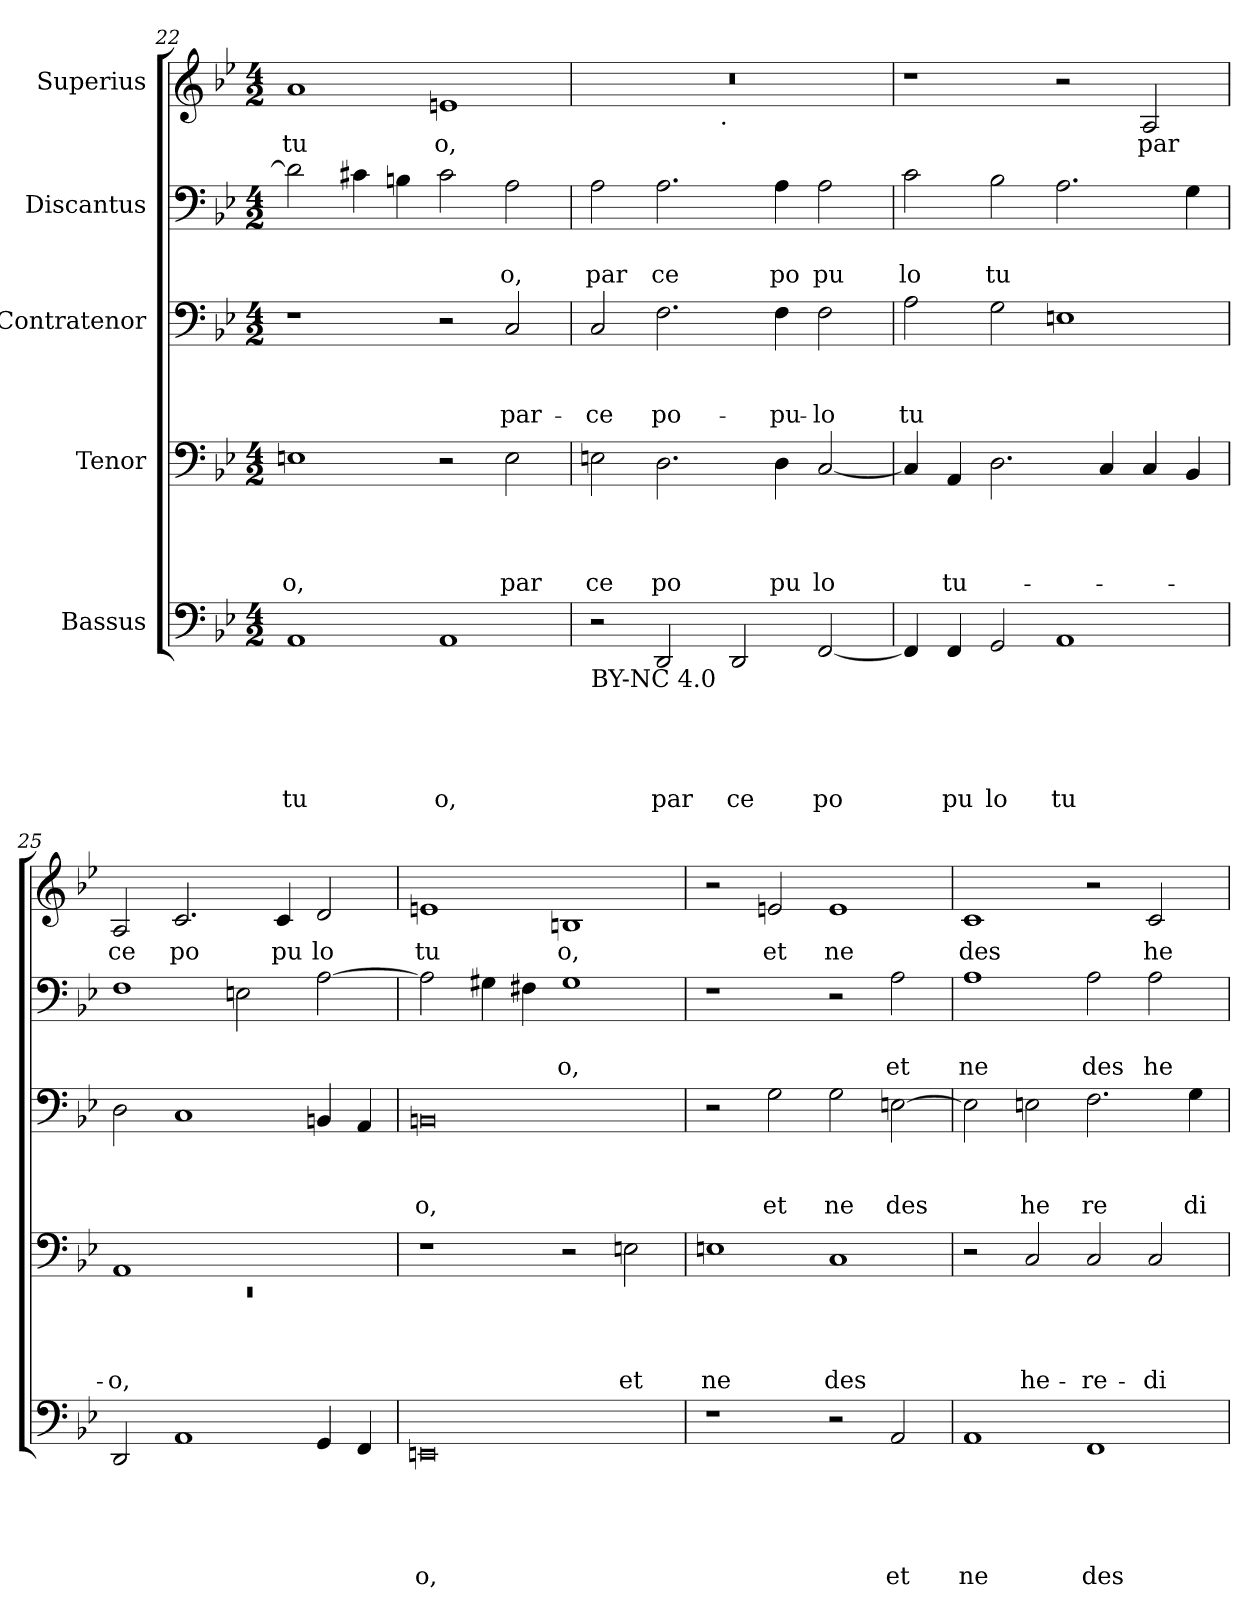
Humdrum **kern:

**kern	**text	**text	**text	**text	**text	**kern	**text	**text	**text	**text	**kern	**text	**text	**text	**kern	**text	**text	**kern	**text
*part5	*part5	*part5	*part5	*part5	*part5	*part4	*part4	*part4	*part4	*part4	*part3	*part3	*part3	*part3	*part2	*part2	*part2	*part1	*part1
*staff5	*staff5	*staff5	*staff5	*staff5	*staff5	*staff4	*staff4	*staff4	*staff4	*staff4	*staff3	*staff3	*staff3	*staff3	*staff2	*staff2	*staff2	*staff1	*staff1
*I"Bassus	*	*	*	*	*	*I"Tenor	*	*	*	*	*I"Contratenor	*	*	*	*I"Discantus	*	*	*I"Superius	*
*clefF4	*	*	*	*	*	*clefF4	*	*	*	*	*clefF4	*	*	*	*clefF4	*	*	*clefG2	*
*k[b-e-]	*	*	*	*	*	*k[b-e-]	*	*	*	*	*k[b-e-]	*	*	*	*k[b-e-]	*	*	*k[b-e-]	*
*B-:	*	*	*	*	*	*B-:	*	*	*	*	*B-:	*	*	*	*B-:	*	*	*B-:	*
*M4/2	*	*	*	*	*	*M4/2	*	*	*	*	*M4/2	*	*	*	*M4/2	*	*	*M4/2	*
=22	=22	=22	=22	=22	=22	=22	=22	=22	=22	=22	=22	=22	=22	=22	=22	=22	=22	=22	=22
!	!	!	!	!	!LO:LY:b	!	!	!	!	!LO:LY:b	!	!	!	!	!	!	!	!	!LO:LY:b
1AA	.	.	.	.	tu	1En	.	.	.	o,	1r	.	.	.	2d\]	.	.	1a	tu
.	.	.	.	.	.	.	.	.	.	.	.	.	.	.	4c#X\	.	.	.	.
.	.	.	.	.	.	.	.	.	.	.	.	.	.	.	4Bn\	.	.	.	.
!	!	!	!	!	!LO:LY:b	!	!	!	!	!	!	!	!	!	!	!	!	!	!LO:LY:b
1AA	.	.	.	.	o,	2r	.	.	.	.	2r	.	.	.	2c#\	.	.	1en	o,
!	!	!	!	!	!	!	!	!	!	!LO:LY:b	!	!	!	!LO:LY:b	!	!	!LO:LY:b	!	!
.	.	.	.	.	.	2E\	.	.	.	par	2C/	.	.	par-	2A\	.	o,	.	.
=23	=23	=23	=23	=23	=23	=23	=23	=23	=23	=23	=23	=23	=23	=23	=23	=23	=23	=23	=23
!LO:TX:b:t=BY-NC 4.0	!	!	!	!	!	!	!	!	!	!	!	!	!	!	!	!	!	!	!
!	!	!	!	!	!	!	!	!	!	!LO:LY:b	!	!	!	!LO:LY:b	!	!	!LO:LY:b	!	!
*	*	*	*	*	*	*	*	*	*	*	*	*	*	*	*	*	*	*^	*
2r	.	.	.	.	.	2En\	.	.	.	ce	2C/	.	.	-ce	2A\	.	par	0r	2ryy	.
!	!	!	!	!	!LO:LY:b	!	!	!	!	!LO:LY:b	!	!	!	!LO:LY:b	!	!	!LO:LY:b	!	!	!
2DD/	.	.	.	.	par	2.D\	.	.	.	po	2.F\	.	.	po-	2.A\	.	ce	.	4...ryy	.
!	!	!	!	!	!	!	!	!	!	!	!	!	!	!	!	!	!	!	!LO:TX:b:t=.	!
.	.	.	.	.	.	.	.	.	.	.	.	.	.	.	.	.	.	.	1ryy	.
!	!	!	!	!	!LO:LY:b	!	!	!	!	!	!	!	!	!	!	!	!	!	!	!
2DD/	.	.	.	.	ce	.	.	.	.	.	.	.	.	.	.	.	.	.	.	.
!	!	!	!	!	!	!	!	!	!	!LO:LY:b	!	!	!	!LO:LY:b	!	!	!LO:LY:b	!	!	!
.	.	.	.	.	.	4D\	.	.	.	pu	4F\	.	.	-pu-	4A\	.	po	.	.	.
!	!	!	!	!	!LO:LY:b	!	!	!	!	!LO:LY:b	!	!	!	!LO:LY:b	!	!	!LO:LY:b	!	!	!
[>2FF/	.	.	.	.	po	[>2C/	.	.	.	lo	2F\	.	.	-lo	2A\	.	pu	.	.	.
.	.	.	.	.	.	.	.	.	.	.	.	.	.	.	.	.	.	.	32ryy	.
!!LO:PB:g=z
=24	=24	=24	=24	=24	=24	=24	=24	=24	=24	=24	=24	=24	=24	=24	=24	=24	=24	=24	=24	=24
!	!	!	!	!	!	!	!	!	!	!	!	!	!	!LO:LY:b	!	!	!LO:LY:b	!	!	!
*	*	*	*	*	*	*	*	*	*	*	*	*	*	*	*	*	*	*v	*v	*
4FF/]	.	.	.	.	.	4C/]	.	.	.	.	2A\	.	.	tu	2c\	.	lo	1r	.
!	!	!	!	!	!LO:LY:b	!	!	!	!	!LO:LY:b	!	!	!	!	!	!	!	!	!
4FF/	.	.	.	.	pu	4AA/	.	.	.	tu-	.	.	.	.	.	.	.	.	.
!	!	!	!	!	!LO:LY:b	!	!	!	!	!	!	!	!	!	!	!	!LO:LY:b	!	!
2GG/	.	.	.	.	lo	2.D\	.	.	.	.	2G\	.	.	.	2B-\	.	tu	.	.
!	!	!	!	!	!LO:LY:b	!	!	!	!	!	!	!	!	!	!	!	!	!	!
1AA	.	.	.	.	tu	.	.	.	.	.	1En	.	.	.	2.A\	.	.	2r	.
.	.	.	.	.	.	4C/	.	.	.	.	.	.	.	.	.	.	.	.	.
!	!	!	!	!	!	!	!	!	!	!	!	!	!	!	!	!	!	!	!LO:LY:b
.	.	.	.	.	.	4C/	.	.	.	.	.	.	.	.	.	.	.	2A/	par
.	.	.	.	.	.	4BB-/	.	.	.	.	.	.	.	.	4G\	.	.	.	.
=25	=25	=25	=25	=25	=25	=25	=25	=25	=25	=25	=25	=25	=25	=25	=25	=25	=25	=25	=25
*	*	*	*	*	*	*^	*	*	*	*	*	*	*	*	*	*	*	*	*
!	!	!	!	!	!	!	!LO:N:vis=1	!	!	!	!LO:LY:b	!	!	!	!	!	!	!	!	!LO:LY:b
2DD/	.	.	.	.	.	1AA	0rEE	.	.	.	-o,	2D\	.	.	.	1F	.	.	2A/	ce
!	!	!	!	!	!	!	!	!	!	!	!	!	!	!	!	!	!	!	!	!LO:LY:b
1AA	.	.	.	.	.	.	.	.	.	.	.	1C	.	.	.	.	.	.	2.c/	po
.	.	.	.	.	.	1ryy	.	.	.	.	.	.	.	.	.	2En\	.	.	.	.
!	!	!	!	!	!	!	!	!	!	!	!	!	!	!	!	!	!	!	!	!LO:LY:b
.	.	.	.	.	.	.	.	.	.	.	.	.	.	.	.	.	.	.	4c/	pu
!	!	!	!	!	!	!	!	!	!	!	!	!	!	!	!	!	!	!	!	!LO:LY:b
4GG/	.	.	.	.	.	.	.	.	.	.	.	4BBn/	.	.	.	[>2A\	.	.	2d/	lo
4FF/	.	.	.	.	.	.	.	.	.	.	.	4AA/	.	.	.	.	.	.	.	.
*	*	*	*	*	*	*v	*v	*	*	*	*	*	*	*	*	*	*	*	*	*
=26	=26	=26	=26	=26	=26	=26	=26	=26	=26	=26	=26	=26	=26	=26	=26	=26	=26	=26	=26
!	!	!	!	!	!LO:LY:b	!	!	!	!	!	!	!	!	!LO:LY:b	!	!	!	!	!LO:LY:b
0EEn	.	.	.	.	o,	1r	.	.	.	.	0BBn	.	.	o,	2A\]	.	.	1en	tu
.	.	.	.	.	.	.	.	.	.	.	.	.	.	.	4G#X\	.	.	.	.
.	.	.	.	.	.	.	.	.	.	.	.	.	.	.	4F#X\	.	.	.	.
!	!	!	!	!	!	!	!	!	!	!	!	!	!	!	!	!	!LO:LY:b	!	!LO:LY:b
.	.	.	.	.	.	2r	.	.	.	.	.	.	.	.	1G#	.	o,	1Bn	o,
!	!	!	!	!	!	!	!	!	!	!LO:LY:b	!	!	!	!	!	!	!	!	!
.	.	.	.	.	.	2En\	.	.	.	et	.	.	.	.	.	.	.	.	.
=27	=27	=27	=27	=27	=27	=27	=27	=27	=27	=27	=27	=27	=27	=27	=27	=27	=27	=27	=27
!	!	!	!	!	!	!	!	!	!	!LO:LY:b	!	!	!	!	!	!	!	!	!
1r	.	.	.	.	.	1En	.	.	.	ne	2r	.	.	.	1r	.	.	2r	.
!	!	!	!	!	!	!	!	!	!	!	!	!	!	!LO:LY:b	!	!	!	!	!LO:LY:b
.	.	.	.	.	.	.	.	.	.	.	2G\	.	.	et	.	.	.	2en/	et
!	!	!	!	!	!	!	!	!	!	!LO:LY:b	!	!	!	!LO:LY:b	!	!	!	!	!LO:LY:b
2r	.	.	.	.	.	1C	.	.	.	des	2G\	.	.	ne	2r	.	.	1e	ne
!	!	!	!	!	!LO:LY:b	!	!	!	!	!	!	!	!	!LO:LY:b	!	!	!LO:LY:b	!	!
2AA/	.	.	.	.	et	.	.	.	.	.	[>2En\	.	.	des	2A\	.	et	.	.
=28	=28	=28	=28	=28	=28	=28	=28	=28	=28	=28	=28	=28	=28	=28	=28	=28	=28	=28	=28
!	!	!	!	!	!LO:LY:b	!	!	!	!	!	!	!	!	!	!	!	!LO:LY:b	!	!LO:LY:b
1AA	.	.	.	.	ne	2r	.	.	.	.	2E\]	.	.	.	1A	.	ne	1c	des
!	!	!	!	!	!	!	!	!	!	!LO:LY:b	!	!	!	!LO:LY:b	!	!	!	!	!
.	.	.	.	.	.	2C/	.	.	.	he-	2En\	.	.	he	.	.	.	.	.
!	!	!	!	!	!LO:LY:b	!	!	!	!	!LO:LY:b	!	!	!	!LO:LY:b	!	!	!LO:LY:b	!	!
1FF	.	.	.	.	des	2C/	.	.	.	-re-	2.F\	.	.	re	2A\	.	des	2r	.
!	!	!	!	!	!	!	!	!	!	!LO:LY:b	!	!	!	!	!	!	!LO:LY:b	!	!LO:LY:b
.	.	.	.	.	.	2C/	.	.	.	-di-	.	.	.	.	2A\	.	he	2c/	he
!	!	!	!	!	!	!	!	!	!	!	!	!	!	!LO:LY:b	!	!	!	!	!
.	.	.	.	.	.	.	.	.	.	.	4G\	.	.	di	.	.	.	.	.
=	=	=	=	=	=	=	=	=	=	=	=	=	=	=	=	=	=	=	=
*-	*-	*-	*-	*-	*-	*-	*-	*-	*-	*-	*-	*-	*-	*-	*-	*-	*-	*-	*-
